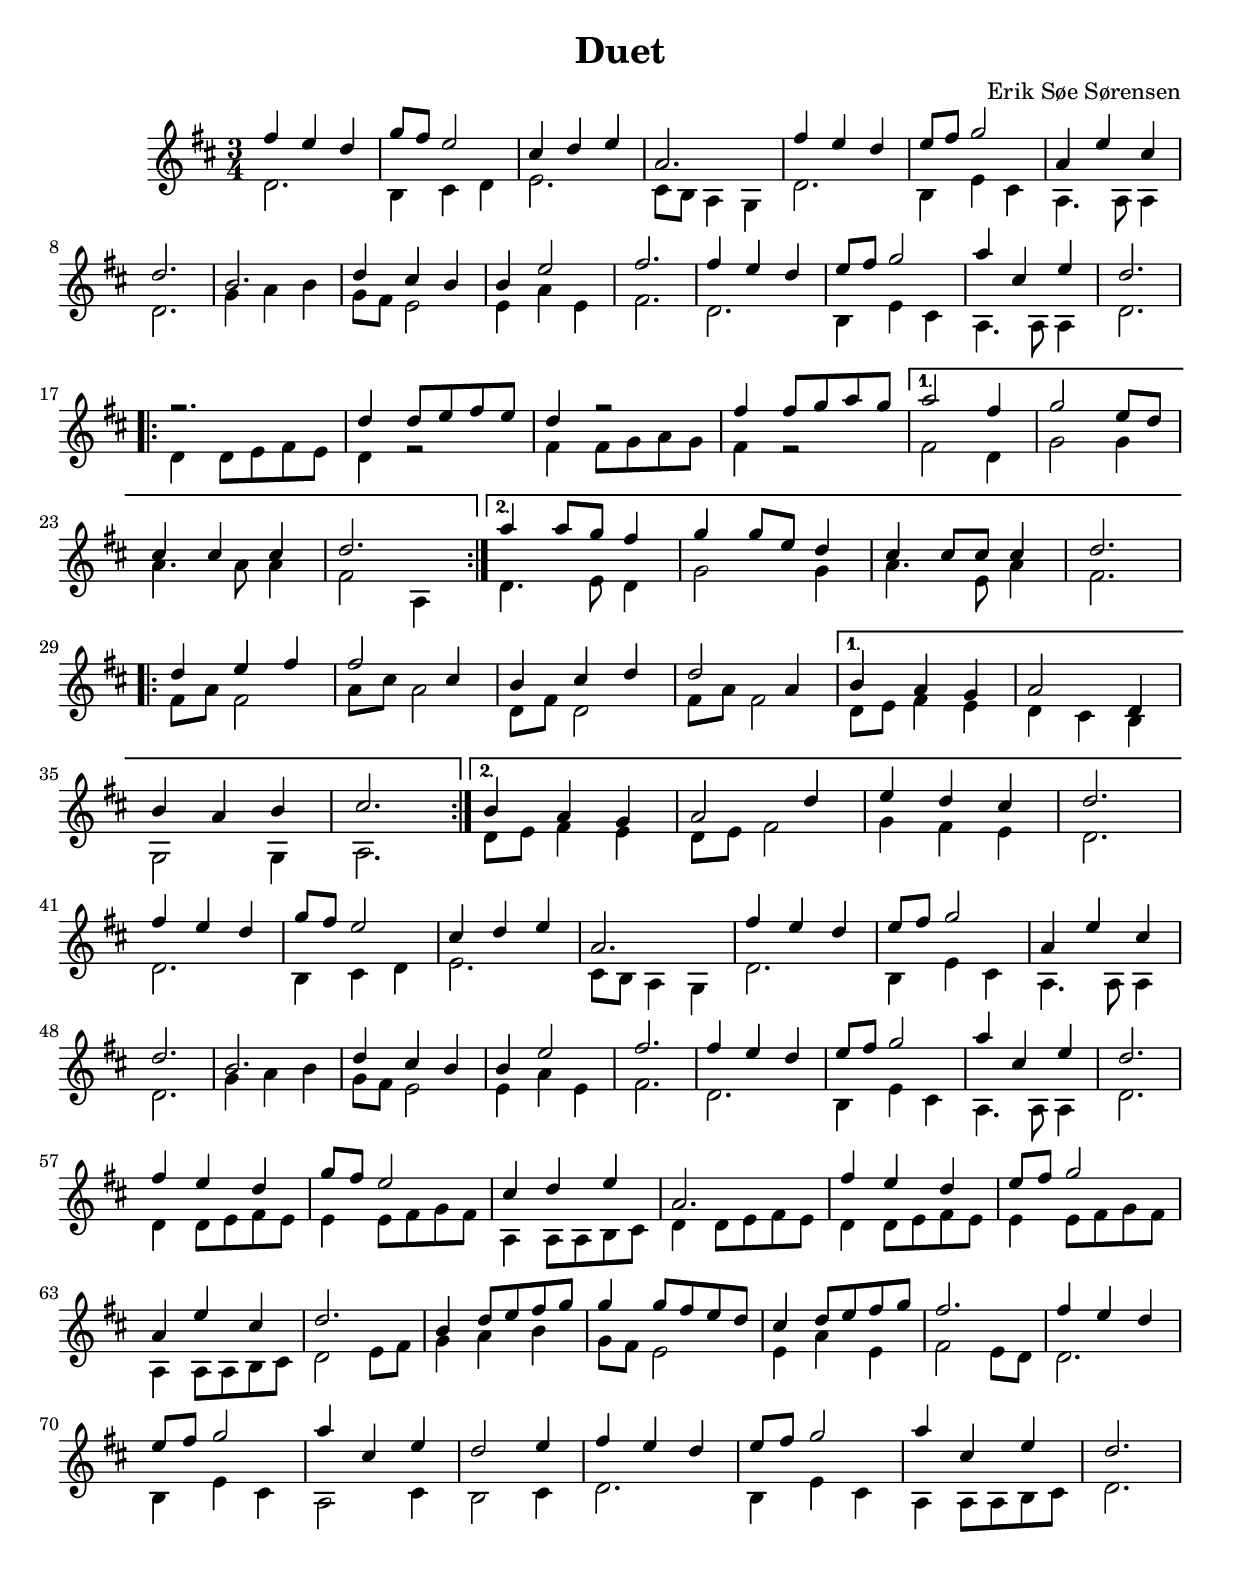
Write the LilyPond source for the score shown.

				% Komponeret 26/10-19
				% Erik Søe Sørensen

%% Mål: Duet, 2 violiner, 3/4 takt.
%\include "event-listener.ly"

\version "2.18.2"
\header {
  title = "Duet"
  composer = "Erik Søe Sørensen"
}

PartOne = {
      %% "A"
      %% I ii V I
      <<
      	\context Voice = "Violin 1" \relative {|e'4 d c | f8 e d2}
	\context Voice = "Violin 2" \relative {|c2. | a4 b c }
      >>
      <<
	\context Voice = "Violin 1" \relative {|b4 c d | g,2.}
	\context Voice = "Violin 2" \relative {|d2. | b8 a g4 f  }
      >>
      %% I ii V I
      <<
      	\context Voice = "Violin 1" \relative {|e'4 d c | d8 e f2}
	\context Voice = "Violin 2" \relative {|c2. | a4 d b }
      >>
      <<
	\context Voice = "Violin 1" \relative {|g4 d' b | c2. }
	\context Voice = "Violin 2" \relative {|g,4. g8 g4 | c2. }
      >>

      %% "B"
      %% IV IV V vi(?)
      <<
      	\context Voice = "Violin 1" \relative {|a2. | c4 b a}
      	\context Voice = "Violin 2" \relative {|f4 g a | f8 e d2}
      >>
      <<
       	\context Voice = "Violin 1" \relative {|a4 d2 | e2.}
       	\context Voice = "Violin 2" \relative {|d4 g d | e2.}
       >>

      %% "A"
      %% I ii V I
      <<
	\context Voice = "Violin 1" \relative {|e'4 d c | d8 e f2}
	\context Voice = "Violin 2" \relative {|c2. | a4 d b }
      >>
      <<
	\context Voice = "Violin 1" \relative {|g'4 b, d | c2. }
	\context Voice = "Violin 2" \relative {|g,4. g8 g4 | c2. }
      >>
    }

PartTwoAB = {
  \repeat volta 2 {
      %% "C", rep.1
      %% I I I I
      <<
	\context Voice = "Violin 1" \relative {|r2. | c'4 c8 d e d}
	\context Voice = "Violin 2" \relative {|c4 c8 d e d | c4 r2 |}
      >>
      <<
	\context Voice = "Violin 1" \relative {|c'4 r2 | e4 e8 f g f }
	\context Voice = "Violin 2" \relative {|e4 e8 f g f | e4 r2}
      >>
    } \alternative {
      {%% I IV V I
      <<
	\context Voice = "Violin 1" \relative {|g'2 e4 | f2 d8 c8}
	\context Voice = "Violin 2" \relative {|e2  c4 | f2 f4|}
      >>
      <<
	\context Voice = "Violin 1" \relative {|b4 b b | c2.}
	\context Voice = "Violin 2" \relative {|g4. g8 g4 | e2 g,4}
      >>}

      % %% "C", rep.2
      % %% I I I I
      % <<
      % 	\context Voice = "Violin 1" \relative {|r2. | c'4 c8 d e d}
      % 	\context Voice = "Violin 2" \relative {|c4 c8 d e d | c4 r2 |}
      % >>
      % <<
      % 	\context Voice = "Violin 1" \relative {|c'4 r2 | e4 e8 f g f }
      % 	\context Voice = "Violin 2" \relative {|e4 e8 f g f | e4 r2}
      % >>

      {%% I IV V I
      <<
	%\context Voice = "Violin 1" \relative {|g'4 g8 g8 f8 e8 | f4 f8 f d c}
	\context Voice = "Violin 1" \relative {|g'4 g8 f8 e4 | f4 f8 d c4}
	%\context Voice = "Violin 2" \relative {|c2 d8 e8| f2 f8 f8|}
	\context Voice = "Violin 2" \relative {|c4. d8 c4| f2 f4|}
      >>
      <<
	\context Voice = "Violin 1" \relative {|b4 b8 b8 b4 | c2.}
	\context Voice = "Violin 2" \relative {|g4. d8 g4 | e2.}
      >>}
      }
    }

PartTwoC = {
  %% "C", rep.3
  %% I I I I
      <<
     	\context Voice = "Violin 1" \relative {|r2. | c'4 c8 d e d}
     	\context Voice = "Violin 2" \relative {|c4 c8 d e d | c4 r2 |}
      >>
      <<
     	\context Voice = "Violin 1" \relative {|c'4 r2 | e4 e8 f g f }
     	\context Voice = "Violin 2" \relative {|e4 e8 f g f | e4 r2}
      >>
      %% I IV V I
     <<
     	\context Voice = "Violin 1" \relative {|g'2 e4 | f2 d8 c8}
     	\context Voice = "Violin 2" \relative {|e8 d8 c4 c4 | f8 g8 a4 a4|}
     >>
     <<
     	\context Voice = "Violin 1" \relative {|b4 b b | c2.}
     	\context Voice = "Violin 2" \relative {|g8 d8 g4 g4 | e2.}
     >>
  }

PartTwoCOld = {
      %% I I I I
      <<
      	\context Voice = "Violin 1" \relative {|r2. | c'4 c8 d e d}
      	\context Voice = "Violin 2" \relative {|c4 c8 d e d | c4 r2 |}
      >>
      <<
      	\context Voice = "Violin 1" \relative {|c'4 r2 | e4 e8 f g f }
      	\context Voice = "Violin 2" \relative {|e4 e8 f g f | e4 r2}
      >>

      % %% I IV V I
      <<
      	\context Voice = "Violin 1" \relative {|g'2 e4 | f2 d8 c8}
      	\context Voice = "Violin 2" \relative {|e2  e4 | f2 f4|}
      >>
      <<
      	\context Voice = "Violin 1" \relative {|b4 b b | c2.}
      	\context Voice = "Violin 2" \relative {|g2 g4 | e2.}
      >>
  }

PartThree = {
  \repeat volta 2 {
      %% "D"
      %% I ii vi I
      <<
	\context Voice = "Violin 1" \relative {|c'4 d e | e2 b4| a4 b c | c2 g4|}
	\context Voice = "Violin 2" \relative {|e8 g e2 | g8 b g2 | c,8 e c2 | e8 g e2|}
      >>
      } \alternative {
      %% vi I IV V
      <<
	\context Voice = "Violin 1" \relative {|a4 g f| g2 c,4 | a'4 g a | b2.}
	\context Voice = "Violin 2" \relative {|c8 d e4 d4 | c4 b a |f2 f4|g2.}
      >>

      %% I ii vi I
      % <<
      % 	\context Voice = "Violin 1" \relative {|c'4 d e | e2 b4| a4 b c | c2 g4|}
      % 	\context Voice = "Violin 2" \relative {|e8 g e2 | g8 b g2 | c,8 e c2 | e8 g e2|}
      % >>
      %% vi I IV V
      <<
	\context Voice = "Violin 1" \relative {|a4 g f| g2 c4| d4 c b| c2.}
	\context Voice = "Violin 2" \relative {|c8 d e4 d4 | c8 d8 e2|f4 e d | c2. }
      >>
      }
    }

PartOneCopy = {
      %% "A"
      %% I ii V I
      <<
      	\context Voice = "Violin 1" \relative {|e'4 d c | f8 e d2}
	\context Voice = "Violin 2" \relative {|c2. | a4 b c }
      >>
      <<
	\context Voice = "Violin 1" \relative {|b4 c d | g,2.}
	\context Voice = "Violin 2" \relative {|d2. | b8 a g4 f  }
      >>
      %% I ii V I
      <<
      	\context Voice = "Violin 1" \relative {|e'4 d c | d8 e f2}
	\context Voice = "Violin 2" \relative {|c2. | a4 d b }
      >>
      <<
	\context Voice = "Violin 1" \relative {|g4 d' b | c2. }
	\context Voice = "Violin 2" \relative {|g,4. g8 g4 | c2. }
      >>

      %% "B"
      %% IV IV V vi(?)
      <<
      	\context Voice = "Violin 1" \relative {|a2. | c4 b a}
      	\context Voice = "Violin 2" \relative {|f4 g a | f8 e d2}
      >>
      <<
       	\context Voice = "Violin 1" \relative {|a4 d2 | e2.}
       	\context Voice = "Violin 2" \relative {|d4 g d | e2.}
       >>

      %% "A"
      %% I ii V I
      <<
	\context Voice = "Violin 1" \relative {|e'4 d c | d8 e f2}
	\context Voice = "Violin 2" \relative {|c2. | a4 d b }
      >>
      <<
	\context Voice = "Violin 1" \relative {|g'4 b, d | c2. }
	\context Voice = "Violin 2" \relative {|g,4. g8 g4 | c2. }
      >>
    }

PartFourSynthesis = {
      %% "A"+"D" synthesis
      %% I I I I
      <<
     	\context Voice = "Violin 1" \relative {|e'4 d c|f8 e d2}
     	\context Voice = "Violin 2" \relative {|c4 c8 d e d | d4 d8 e f e |}
      >>
      <<
     	\context Voice = "Violin 1" \relative {|b4 c d | g,2.}
     	\context Voice = "Violin 2" \relative {|g,4 g8 g a b | c4 c8 d e d |}
      >>
      %% I ii V I
      <<
      	\context Voice = "Violin 1" \relative {|e'4 d c | d8 e f2}
     	\context Voice = "Violin 2" \relative {|c4 c8 d e d | d4 d8 e f e |}
      >>
      <<
      	\context Voice = "Violin 1" \relative {|g4 d' b | c2. }
     	\context Voice = "Violin 2" \relative {|g,4 g8 g a b | c2 d8 e |}
      >>

      %% IV IV V vi(?)
      <<
      	\context Voice = "Violin 1" \relative {|a4 c8 d e f | f4 f8 e d c}
      	\context Voice = "Violin 2" \relative {|f4 g a | f8 e d2}
      >>
      <<
       	\context Voice = "Violin 1" \relative {|b4 c8 d e f | e2.}
       	\context Voice = "Violin 2" \relative {|d4 g d | e2 d8 c}
       >>

      %% I ii V ii
      <<
      	\context Voice = "Violin 1" \relative {|e'4 d c | d8 e f2}
      	\context Voice = "Violin 2" \relative {|c2. | a4 d b }
      >>
      <<
      	\context Voice = "Violin 1" \relative {|g'4 b, d | c2 d4 }
      	\context Voice = "Violin 2" \relative {|g,2 b4 | a2 b4} % D.C
      >>
      %% Repetition, with PAC:
      %% I ii V I
      <<
      	\context Voice = "Violin 1" \relative {|e'4 d c | d8 e f2}
      	\context Voice = "Violin 2" \relative {|c2. | a4 d b }
      >>
      <<
      	\context Voice = "Violin 1" \relative {|g'4 b, d | c2. }
%      	\context Voice = "Violin 2" \relative {|g,2 b4 | c2.} % Replaced with decoration
      	\context Voice = "Violin 2" \relative {|g,4 g8 g a b | c2.}
      >>
  }
musik = \transpose c d' {
    \time 3/4
    \key c \major
    {
      <<
	%% Create voices:
	\context Voice = "Violin 1" {\voiceOne}
	\context Voice = "Violin 2" {\voiceTwo}
      >>

      \PartOne
      \break
      \PartTwoAB
      \break
      %\PartTwoC

      \break
      \PartThree
      \break
      \PartOneCopy

      \break
      \PartFourSynthesis

}
  }
\score {
  \musik
  \layout { }
  }
%showLastLength = R1*48
\score {
  \new Staff \with {midiInstrument = #"violin"} {
    \unfoldRepeats \musik
  }
  \midi {
    midiInstrument = violin
    \tempo 4 = 120
  }
}
